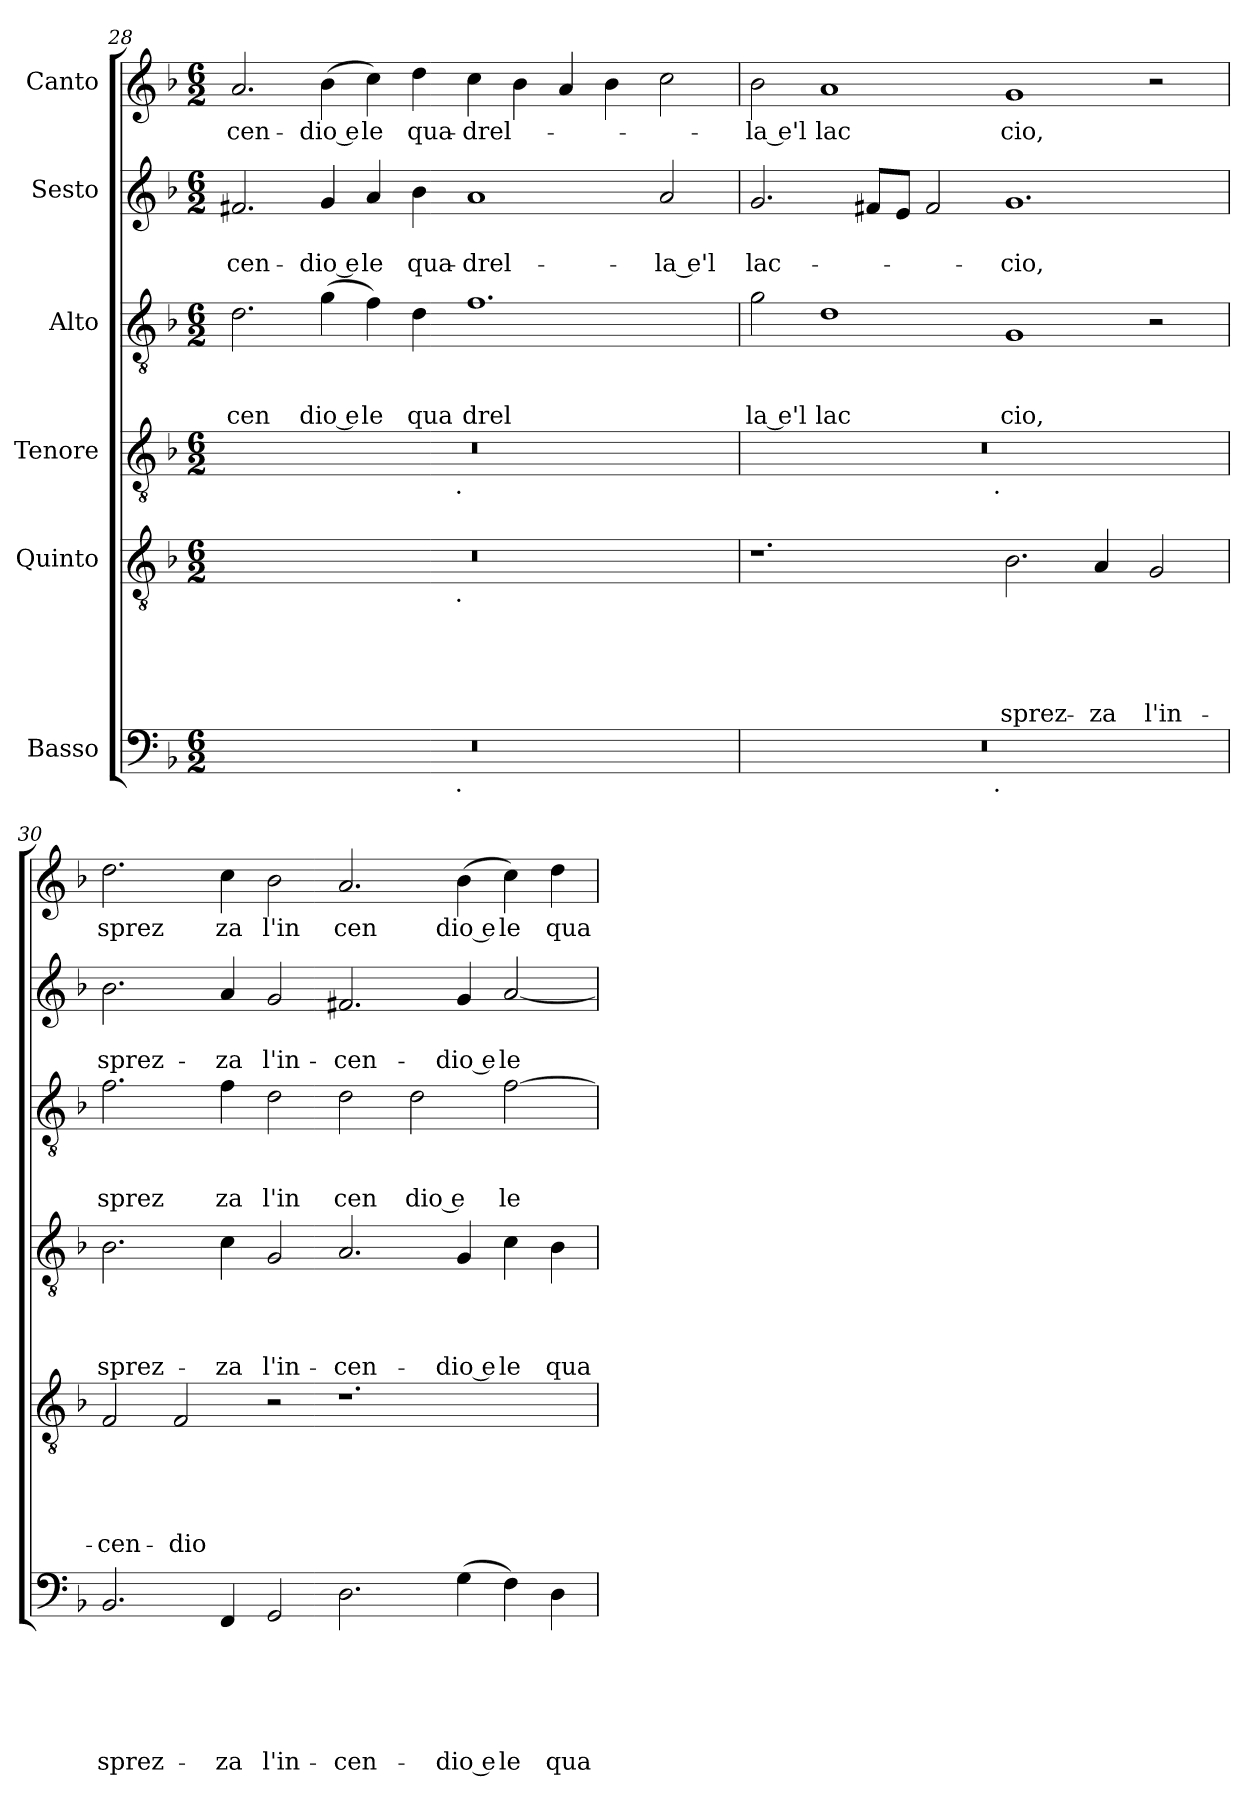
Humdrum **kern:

**kern	**text	**text	**text	**text	**text	**text	**kern	**text	**text	**text	**text	**text	**kern	**text	**text	**text	**text	**kern	**text	**text	**text	**kern	**text	**text	**kern	**text
*part6	*part6	*part6	*part6	*part6	*part6	*part6	*part5	*part5	*part5	*part5	*part5	*part5	*part4	*part4	*part4	*part4	*part4	*part3	*part3	*part3	*part3	*part2	*part2	*part2	*part1	*part1
*staff6	*staff6	*staff6	*staff6	*staff6	*staff6	*staff6	*staff5	*staff5	*staff5	*staff5	*staff5	*staff5	*staff4	*staff4	*staff4	*staff4	*staff4	*staff3	*staff3	*staff3	*staff3	*staff2	*staff2	*staff2	*staff1	*staff1
*I"Basso	*	*	*	*	*	*	*I"Quinto	*	*	*	*	*	*I"Tenore	*	*	*	*	*I"Alto	*	*	*	*I"Sesto	*	*	*I"Canto	*
*clefF4	*	*	*	*	*	*	*clefGv2	*	*	*	*	*	*clefGv2	*	*	*	*	*clefGv2	*	*	*	*clefG2	*	*	*clefG2	*
*ITrd-3c-5	*	*	*	*	*	*	*	*	*	*	*	*	*ITrd-3c-5	*	*	*	*	*ITrd-3c-5	*	*	*	*ITrd-3c-5	*	*	*	*
*k[b-e-]	*	*	*	*	*	*	*k[b-]	*	*	*	*	*	*k[b-e-]	*	*	*	*	*k[b-e-]	*	*	*	*k[b-e-]	*	*	*k[b-]	*
*B-:	*	*	*	*	*	*	*F:	*	*	*	*	*	*B-:	*	*	*	*	*B-:	*	*	*	*B-:	*	*	*F:	*
*M6/2	*	*	*	*	*	*	*M6/2	*	*	*	*	*	*M6/2	*	*	*	*	*M6/2	*	*	*	*M6/2	*	*	*M6/2	*
=28	=28	=28	=28	=28	=28	=28	=28	=28	=28	=28	=28	=28	=28	=28	=28	=28	=28	=28	=28	=28	=28	=28	=28	=28	=28	=28
!	!	!	!	!	!	!	!	!	!	!	!	!	!	!	!	!	!	!	!	!	!LO:LY:b	!	!	!LO:LY:b	!	!LO:LY:b
*^	*	*	*	*	*	*	*^	*	*	*	*	*	*^	*	*	*	*	*	*	*	*	*	*	*	*	*
0.r	1ryy	.	.	.	.	.	.	0.r	1ryy	.	.	.	.	.	0.r	1ryy	.	.	.	.	2.g\	.	.	cen	2.bn/	.	-cen-	2.a/	-cen-
!	!	!	!	!	!	!	!	!	!	!	!	!	!	!	!	!	!	!	!	!	!	!	!	!LO:LY:b:rj	!	!	!LO:LY:b:rj	!	!LO:LY:b:rj
.	.	.	.	.	.	.	.	.	.	.	.	.	.	.	.	.	.	.	.	.	(<4cc\	.	.	dio e	4cc/	.	-dio e	(<4b-\	-dio e
!	!	!	!	!	!	!	!	!	!	!	!	!	!	!	!	!	!	!	!	!	!	!	!	!LO:LY:b	!	!	!LO:LY:b	!	!LO:LY:b
.	4...ryy	.	.	.	.	.	.	.	4...ryy	.	.	.	.	.	.	4...ryy	.	.	.	.	4b-\)	.	.	le	4dd/	.	le	4cc\)	le
!	!	!	!	!	!	!	!	!	!	!	!	!	!	!	!	!	!	!	!	!	!	!	!	!LO:LY:b	!	!	!LO:LY:b	!	!LO:LY:b
.	.	.	.	.	.	.	.	.	.	.	.	.	.	.	.	.	.	.	.	.	4g\	.	.	qua	4ee-\	.	qua-	4dd\	qua-
!	!	!	!	!	!	!	!	!	!	!	!	!	!	!	!	!LO:TX:b:t=.	!	!	!	!	!	!	!	!	!	!	!	!	!
!	!	!	!	!	!	!	!	!	!LO:TX:b:t=.	!	!	!	!	!	!	!	!	!	!	!	!	!	!	!	!	!	!	!	!
!	!LO:TX:b:t=.	!	!	!	!	!	!	!	!	!	!	!	!	!	!	!	!	!	!	!	!	!	!	!	!	!	!	!	!
.	1ryy	.	.	.	.	.	.	.	1ryy	.	.	.	.	.	.	1ryy	.	.	.	.	.	.	.	.	.	.	.	.	.
!	!	!	!	!	!	!	!	!	!	!	!	!	!	!	!	!	!	!	!	!	!	!	!	!LO:LY:b	!	!	!LO:LY:b	!	!LO:LY:b
.	.	.	.	.	.	.	.	.	.	.	.	.	.	.	.	.	.	.	.	.	1.b-	.	.	drel	1dd	.	-drel-	4cc\	-drel-
.	.	.	.	.	.	.	.	.	.	.	.	.	.	.	.	.	.	.	.	.	.	.	.	.	.	.	.	4b-\	.
.	.	.	.	.	.	.	.	.	.	.	.	.	.	.	.	.	.	.	.	.	.	.	.	.	.	.	.	4a/	.
.	.	.	.	.	.	.	.	.	.	.	.	.	.	.	.	.	.	.	.	.	.	.	.	.	.	.	.	4b-\	.
.	2ryy	.	.	.	.	.	.	.	2ryy	.	.	.	.	.	.	2ryy	.	.	.	.	.	.	.	.	.	.	.	.	.
!	!	!	!	!	!	!	!	!	!	!	!	!	!	!	!	!	!	!	!	!	!	!	!	!	!	!	!LO:LY:b:rj	!	!
.	.	.	.	.	.	.	.	.	.	.	.	.	.	.	.	.	.	.	.	.	.	.	.	.	2dd/	.	-la e'l	2cc\	.
.	32ryy	.	.	.	.	.	.	.	32ryy	.	.	.	.	.	.	32ryy	.	.	.	.	.	.	.	.	.	.	.	.	.
!!LO:LB:g=z
=29	=29	=29	=29	=29	=29	=29	=29	=29	=29	=29	=29	=29	=29	=29	=29	=29	=29	=29	=29	=29	=29	=29	=29	=29	=29	=29	=29	=29	=29
!	!	!	!	!	!	!	!	!	!	!	!	!	!	!	!	!	!	!	!	!	!	!	!	!LO:LY:b:rj	!	!	!LO:LY:b	!	!LO:LY:b:rj
*	*	*	*	*	*	*	*	*v	*v	*	*	*	*	*	*	*	*	*	*	*	*	*	*	*	*	*	*	*	*
0.r	1ryy	.	.	.	.	.	.	1.r	.	.	.	.	.	0.r	1ryy	.	.	.	.	2cc\	.	.	la e'l	2.cc/	.	lac-	2b-\	-la e'l
!	!	!	!	!	!	!	!	!	!	!	!	!	!	!	!	!	!	!	!	!	!	!	!LO:LY:b	!	!	!	!	!LO:LY:b
.	.	.	.	.	.	.	.	.	.	.	.	.	.	.	.	.	.	.	.	1g	.	.	lac	.	.	.	1a	lac
.	.	.	.	.	.	.	.	.	.	.	.	.	.	.	.	.	.	.	.	.	.	.	.	8bn/L	.	.	.	.
.	.	.	.	.	.	.	.	.	.	.	.	.	.	.	.	.	.	.	.	.	.	.	.	8a/J	.	.	.	.
.	4...ryy	.	.	.	.	.	.	.	.	.	.	.	.	.	4...ryy	.	.	.	.	.	.	.	.	2b/	.	.	.	.
!	!	!	!	!	!	!	!	!	!	!	!	!	!	!	!LO:TX:b:t=.	!	!	!	!	!	!	!	!	!	!	!	!	!
!	!LO:TX:b:t=.	!	!	!	!	!	!	!	!	!	!	!	!	!	!	!	!	!	!	!	!	!	!	!	!	!	!	!
.	1ryy	.	.	.	.	.	.	.	.	.	.	.	.	.	1ryy	.	.	.	.	.	.	.	.	.	.	.	.	.
!	!	!	!	!	!	!	!	!	!	!	!	!	!LO:LY:b	!	!	!	!	!	!	!	!	!	!LO:LY:b	!	!	!LO:LY:b	!	!LO:LY:b
.	.	.	.	.	.	.	.	2.B-\	.	.	.	.	sprez-	.	.	.	.	.	.	1c	.	.	cio,	1.cc	.	-cio,	1g	cio,
!	!	!	!	!	!	!	!	!	!	!	!	!	!LO:LY:b	!	!	!	!	!	!	!	!	!	!	!	!	!	!	!
.	.	.	.	.	.	.	.	4A/	.	.	.	.	-za	.	.	.	.	.	.	.	.	.	.	.	.	.	.	.
.	2ryy	.	.	.	.	.	.	.	.	.	.	.	.	.	2ryy	.	.	.	.	.	.	.	.	.	.	.	.	.
!	!	!	!	!	!	!	!	!	!	!	!	!	!LO:LY:b	!	!	!	!	!	!	!	!	!	!	!	!	!	!	!
.	.	.	.	.	.	.	.	2G/	.	.	.	.	l'in-	.	.	.	.	.	.	2r	.	.	.	.	.	.	2r	.
.	32ryy	.	.	.	.	.	.	.	.	.	.	.	.	.	32ryy	.	.	.	.	.	.	.	.	.	.	.	.	.
=30	=30	=30	=30	=30	=30	=30	=30	=30	=30	=30	=30	=30	=30	=30	=30	=30	=30	=30	=30	=30	=30	=30	=30	=30	=30	=30	=30	=30
!	!	!	!	!	!	!	!LO:LY:b	!	!	!	!	!	!LO:LY:b	!	!	!	!	!	!LO:LY:b	!	!	!	!LO:LY:b	!	!	!LO:LY:b	!	!LO:LY:b
*v	*v	*	*	*	*	*	*	*	*	*	*	*	*	*v	*v	*	*	*	*	*	*	*	*	*	*	*	*	*
2.E-/	.	.	.	.	.	sprez-	2F/	.	.	.	.	-cen-	2.e-\	.	.	.	sprez-	2.b-\	.	.	sprez	2.ee-\	.	sprez-	2.dd\	sprez
!	!	!	!	!	!	!	!	!	!	!	!	!LO:LY:b	!	!	!	!	!	!	!	!	!	!	!	!	!	!
.	.	.	.	.	.	.	2F/	.	.	.	.	-dio	.	.	.	.	.	.	.	.	.	.	.	.	.	.
!	!	!	!	!	!	!LO:LY:b	!	!	!	!	!	!	!	!	!	!	!LO:LY:b	!	!	!	!LO:LY:b	!	!	!LO:LY:b	!	!LO:LY:b
4BB-/	.	.	.	.	.	-za	.	.	.	.	.	.	4f\	.	.	.	-za	4b-\	.	.	za	4dd/	.	-za	4cc\	za
!	!	!	!	!	!	!LO:LY:b	!	!	!	!	!	!	!	!	!	!	!LO:LY:b	!	!	!	!LO:LY:b	!	!	!LO:LY:b	!	!LO:LY:b
2C/	.	.	.	.	.	l'in-	2r	.	.	.	.	.	2c/	.	.	.	l'in-	2g\	.	.	l'in	2cc/	.	l'in-	2b-\	l'in
!	!	!	!	!	!	!LO:LY:b	!	!	!	!	!	!	!	!	!	!	!LO:LY:b	!	!	!	!LO:LY:b	!	!	!LO:LY:b	!	!LO:LY:b
2.G\	.	.	.	.	.	-cen-	1.r	.	.	.	.	.	2.d/	.	.	.	-cen-	2g\	.	.	cen	2.bn/	.	-cen-	2.a/	cen
!	!	!	!	!	!	!	!	!	!	!	!	!	!	!	!	!	!	!	!	!	!LO:LY:b:rj	!	!	!	!	!
.	.	.	.	.	.	.	.	.	.	.	.	.	.	.	.	.	.	2g\	.	.	dio e	.	.	.	.	.
!	!	!	!	!	!	!LO:LY:b:rj	!	!	!	!	!	!	!	!	!	!	!LO:LY:b:rj	!	!	!	!	!	!	!LO:LY:b:rj	!	!LO:LY:b:rj
(<4c\	.	.	.	.	.	-dio e	.	.	.	.	.	.	4c/	.	.	.	-dio e	.	.	.	.	4cc/	.	-dio e	(<4b-\	dio e
!	!	!	!	!	!	!LO:LY:b	!	!	!	!	!	!	!	!	!	!	!LO:LY:b	!	!	!	!LO:LY:b	!	!	!LO:LY:b	!	!LO:LY:b
4B-\)	.	.	.	.	.	le	.	.	.	.	.	.	4f\	.	.	.	le	[>2b-\	.	.	le	[<2dd/	.	le	4cc\)	le
!	!	!	!	!	!	!LO:LY:b	!	!	!	!	!	!	!	!	!	!	!LO:LY:b	!	!	!	!	!	!	!	!	!LO:LY:b
4G\	.	.	.	.	.	qua-	.	.	.	.	.	.	4e-\	.	.	.	qua-	.	.	.	.	.	.	.	4dd\	qua
=	=	=	=	=	=	=	=	=	=	=	=	=	=	=	=	=	=	=	=	=	=	=	=	=	=	=
*-	*-	*-	*-	*-	*-	*-	*-	*-	*-	*-	*-	*-	*-	*-	*-	*-	*-	*-	*-	*-	*-	*-	*-	*-	*-	*-
